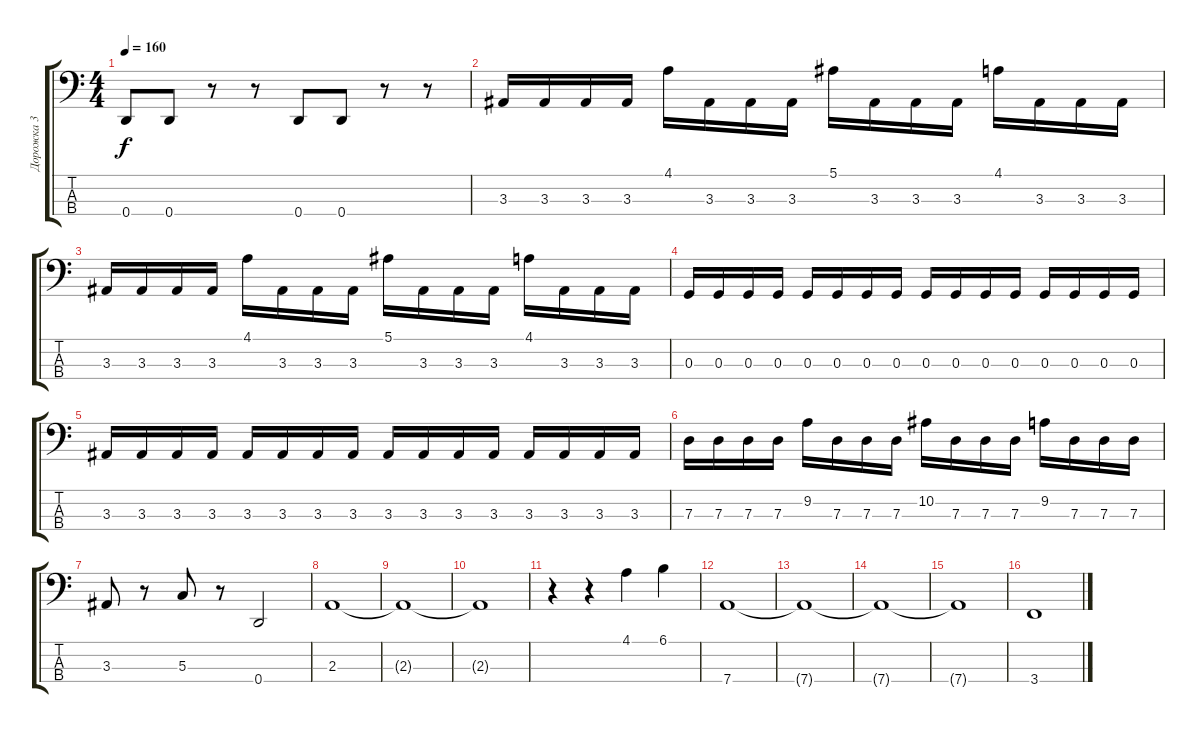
\track ("Дорожка 3" "Дорожка 3") {instrument electricbassfinger}
\staff {score tabs}
\tuning (F2 C2 G1 D1) {hide}
\ts (4 4)
\tempo 160
\clef f4
\ks c
0.4.8{dy f} 0.4.8 r.8 r.8 0.4.8 0.4.8 r.8 r.8 |
3.3.16 3.3.16 3.3.16 3.3.16 4.1.16 3.3.16 3.3.16 3.3.16 5.1.16 3.3.16 3.3.16 3.3.16 4.1.16 3.3.16 3.3.16 3.3.16 |
3.3.16 3.3.16 3.3.16 3.3.16 4.1.16 3.3.16 3.3.16 3.3.16 5.1.16 3.3.16 3.3.16 3.3.16 4.1.16 3.3.16 3.3.16 3.3.16 |
0.3.16 0.3.16 0.3.16 0.3.16 0.3.16 0.3.16 0.3.16 0.3.16 0.3.16 0.3.16 0.3.16 0.3.16 0.3.16 0.3.16 0.3.16 0.3.16 |
3.3.16 3.3.16 3.3.16 3.3.16 3.3.16 3.3.16 3.3.16 3.3.16 3.3.16 3.3.16 3.3.16 3.3.16 3.3.16 3.3.16 3.3.16 3.3.16 |
7.3.16 7.3.16 7.3.16 7.3.16 9.2.16 7.3.16 7.3.16 7.3.16 10.2.16 7.3.16 7.3.16 7.3.16 9.2.16 7.3.16 7.3.16 7.3.16 |
3.3.8 r.8 5.3.8 r.8 0.4.2 |
2.3.1 |
2.3{t}.1 |
2.3{t}.1 |
r.4 r.4 4.1.4 6.1.4 |
7.4.1 |
7.4{t}.1 |
7.4{t}.1 |
7.4{t}.1 |
3.4.1
